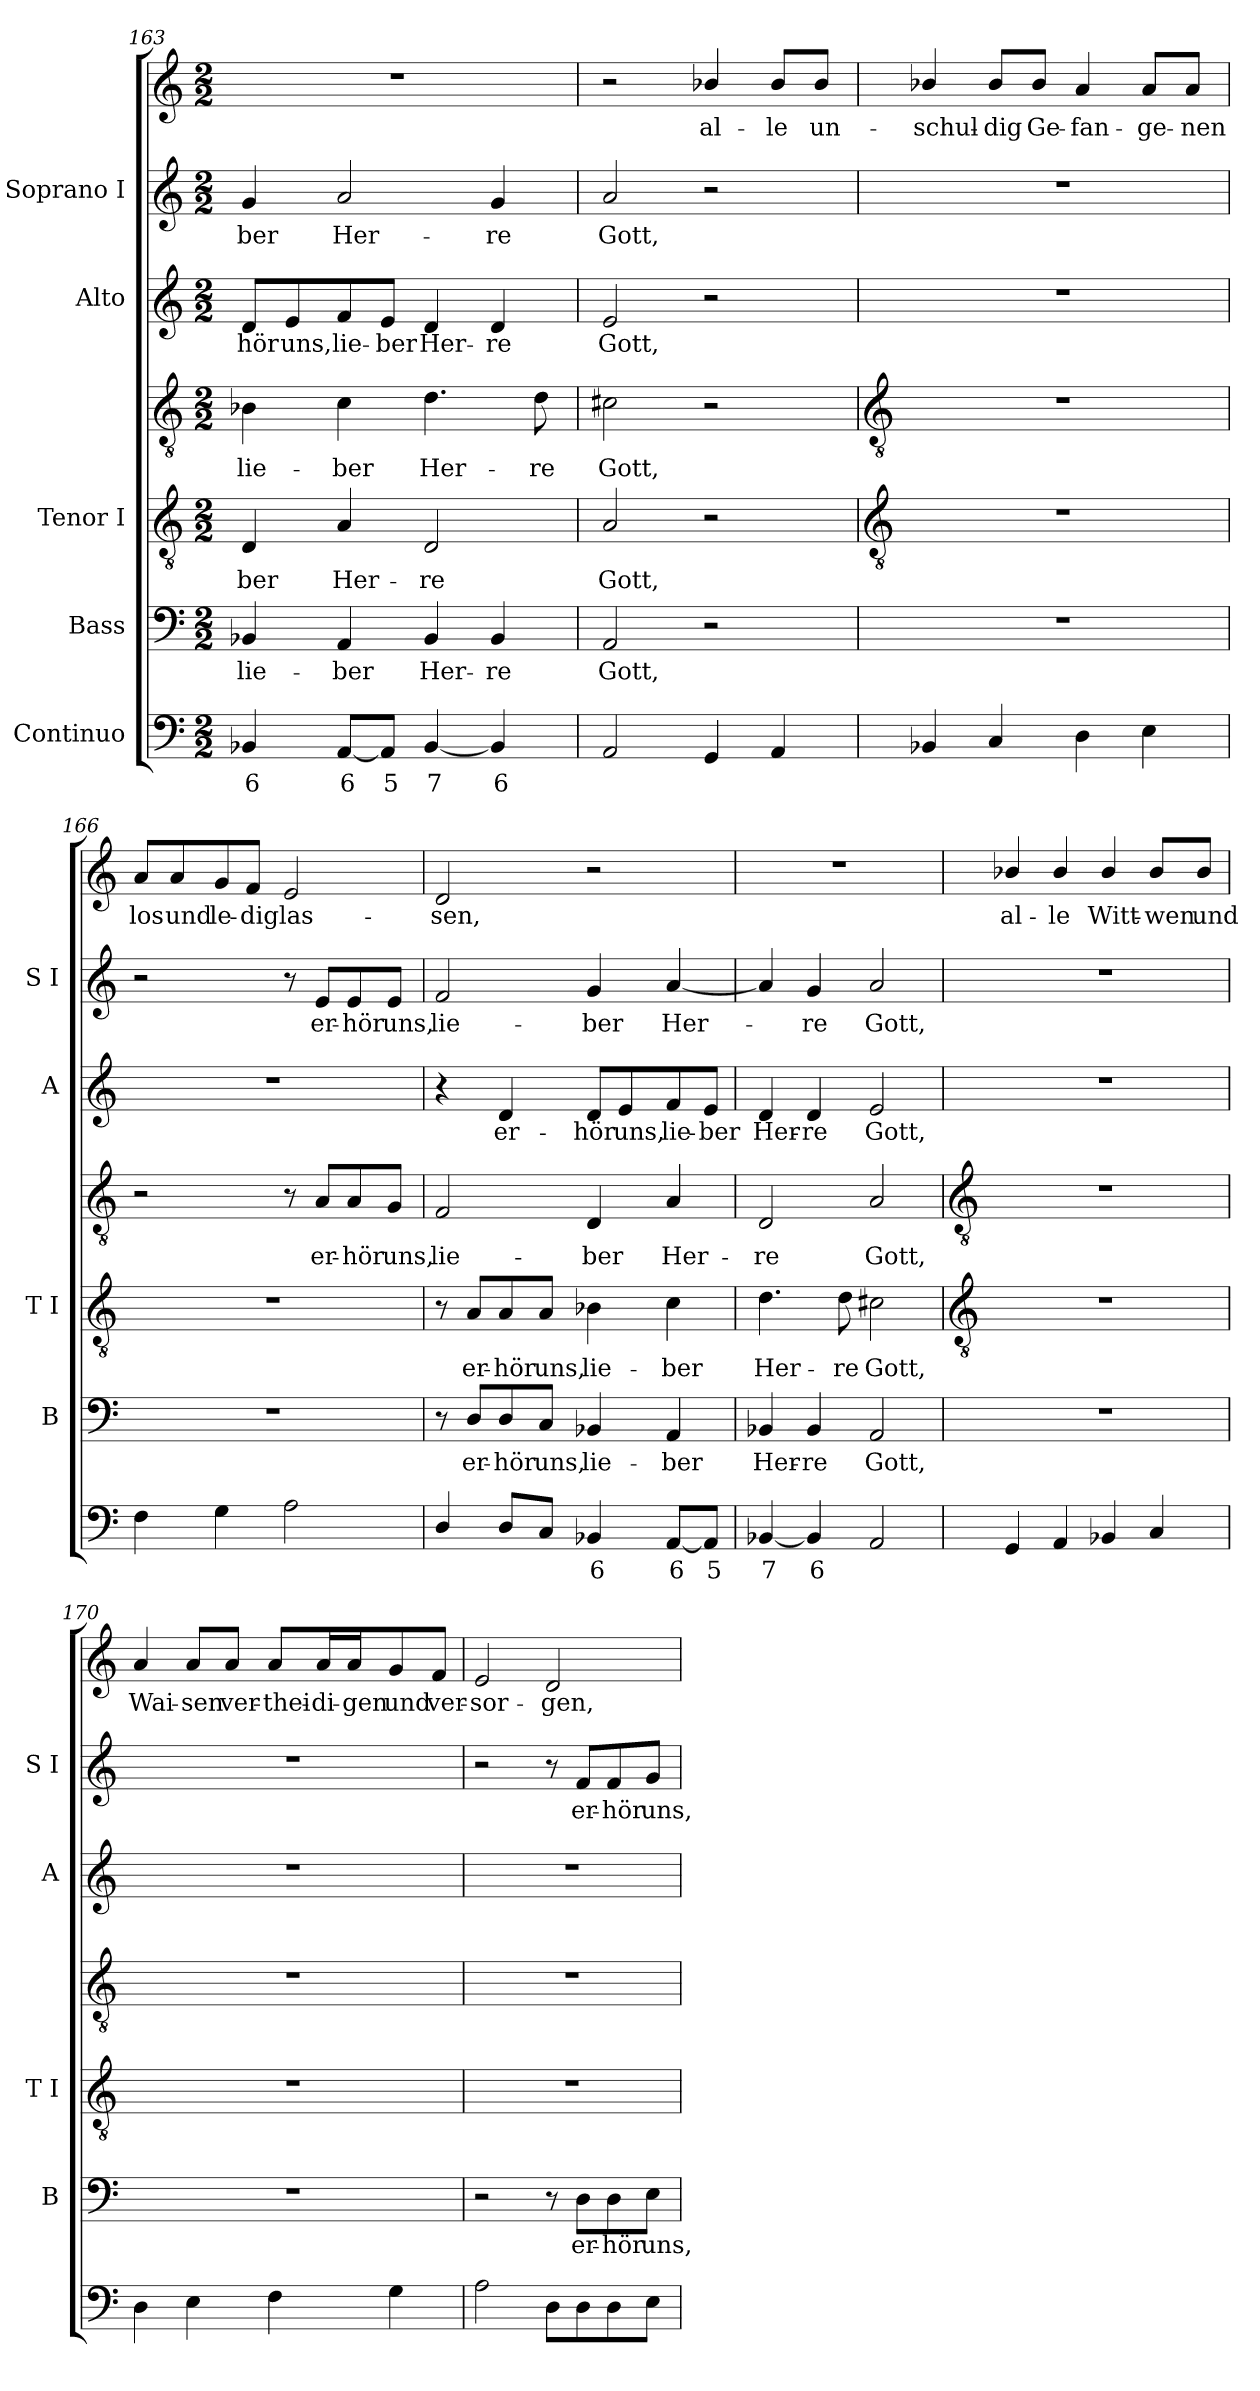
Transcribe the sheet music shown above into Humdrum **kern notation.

**kern	**text	**kern	**text	**kern	**text	**kern	**text	**kern	**text	**kern	**text	**kern	**text
*part5	*part5	*part4	*part4	*part3	*part3	*part3	*part3	*part2	*part2	*part1	*part1	*part1	*part1
*staff7	*staff7	*staff6	*staff6	*staff5	*staff5	*staff4	*staff4	*staff3	*staff3	*staff2	*staff2	*staff1	*staff1
*I"Continuo	*	*I"Bass	*	*I"Tenor I	*	*	*	*I"Alto	*	*I"Soprano I	*	*	*
*	*	*I'B	*	*I'T I	*	*	*	*I'A	*	*I'S I	*	*	*
*clefF4	*	*clefF4	*	*clefGv2	*	*clefGv2	*	*clefG2	*	*clefG2	*	*clefG2	*
*k[]	*	*k[]	*	*k[]	*	*k[]	*	*k[]	*	*k[]	*	*k[]	*
*C:	*	*C:	*	*C:	*	*C:	*	*C:	*	*C:	*	*C:	*
*M2/2	*	*M2/2	*	*M2/2	*	*M2/2	*	*M2/2	*	*M2/2	*	*M2/2	*
=163	=163	=163	=163	=163	=163	=163	=163	=163	=163	=163	=163	=163	=163
!	!LO:LY:b	!	!LO:LY:b	!	!LO:LY:b	!	!LO:LY:b	!	!LO:LY:b	!	!LO:LY:b	!	!
4BB-X	6	4BB-X	lie-	4D	ber	4B-X	-lie-	8d/L	-hör	4g	-ber	1r	.
!	!	!	!	!	!	!	!	!	!LO:LY:b	!	!	!	!
.	.	.	.	.	.	.	.	8e/	uns,	.	.	.	.
!	!LO:LY:b	!	!LO:LY:b	!	!LO:LY:b	!	!LO:LY:b	!	!LO:LY:b	!	!LO:LY:b	!	!
[8AAL	6	4AA	-ber	4A/	Her-	4c	-ber	8f/	lie-	2a	Her-	.	.
!	!LO:LY:b	!	!	!	!	!	!	!	!LO:LY:b	!	!	!	!
8AAJ]	5	.	.	.	.	.	.	8e/J	-ber	.	.	.	.
!	!LO:LY:b	!	!LO:LY:b	!	!LO:LY:b	!	!LO:LY:b	!	!LO:LY:b	!	!	!	!
[4BB-	7	4BB-	Her-	2D	-re	4.d	Her-	4d	Her-	.	.	.	.
!	!LO:LY:b	!	!LO:LY:b	!	!	!	!	!	!LO:LY:b	!	!LO:LY:b	!	!
4BB-]	6	4BB-	-re	.	.	.	.	4d	-re	4g	-re	.	.
!	!	!	!	!	!	!	!LO:LY:b	!	!	!	!	!	!
.	.	.	.	.	.	8d	-re	.	.	.	.	.	.
=164	=164	=164	=164	=164	=164	=164	=164	=164	=164	=164	=164	=164	=164
!	!	!	!LO:LY:b	!	!LO:LY:b	!	!LO:LY:b	!	!LO:LY:b	!	!LO:LY:b	!	!
2AA	.	2AA	Gott,	2A/	Gott,	2c#X	Gott,	2e	Gott,	2a	-Gott,	2r	.
!	!	!	!	!	!	!	!	!	!	!	!	!	!LO:LY:b
4GG	.	2r	.	2r	.	2r	.	2r	.	2r	.	4b-X/	al-
!	!	!	!	!	!	!	!	!	!	!	!	!	!LO:LY:b
4AA	.	.	.	.	.	.	.	.	.	.	.	8b-/L	-le
!	!	!	!	!	!	!	!	!	!	!	!	!	!LO:LY:b
.	.	.	.	.	.	.	.	.	.	.	.	8b-/J	un-
!!LO:LB:g=z
=165	=165	=165	=165	=165	=165	=165	=165	=165	=165	=165	=165	=165	=165
*	*	*	*	*clefGv2	*	*clefGv2	*	*	*	*	*	*	*
!	!	!	!	!	!	!	!	!	!	!	!	!	!LO:LY:b
4BB-X	.	1r	.	1r	.	1r	.	1r	.	1r	.	4b-X/	schul-
!	!	!	!	!	!	!	!	!	!	!	!	!	!LO:LY:b
4C	.	.	.	.	.	.	.	.	.	.	.	8b-/L	-dig
!	!	!	!	!	!	!	!	!	!	!	!	!	!LO:LY:b
.	.	.	.	.	.	.	.	.	.	.	.	8b-/J	Ge-
!	!	!	!	!	!	!	!	!	!	!	!	!	!LO:LY:b
4D	.	.	.	.	.	.	.	.	.	.	.	4a	-fan-
!	!	!	!	!	!	!	!	!	!	!	!	!	!LO:LY:b
4E	.	.	.	.	.	.	.	.	.	.	.	8a/L	-ge-
!	!	!	!	!	!	!	!	!	!	!	!	!	!LO:LY:b
.	.	.	.	.	.	.	.	.	.	.	.	8a/J	-nen
=166	=166	=166	=166	=166	=166	=166	=166	=166	=166	=166	=166	=166	=166
!	!	!	!	!	!	!	!	!	!	!	!	!	!LO:LY:b
4F	.	1r	.	1r	.	2r	.	1r	.	2r	.	8a/L	los
!	!	!	!	!	!	!	!	!	!	!	!	!	!LO:LY:b
.	.	.	.	.	.	.	.	.	.	.	.	8a/	und
!	!	!	!	!	!	!	!	!	!	!	!	!	!LO:LY:b
4G	.	.	.	.	.	.	.	.	.	.	.	8g/	le-
!	!	!	!	!	!	!	!	!	!	!	!	!	!LO:LY:b
.	.	.	.	.	.	.	.	.	.	.	.	8f/J	-dig
!	!	!	!	!	!	!	!	!	!	!	!	!	!LO:LY:b
2A	.	.	.	.	.	8r	.	.	.	8r	.	2e	las-
!	!	!	!	!	!	!	!LO:LY:b	!	!	!	!LO:LY:b	!	!
.	.	.	.	.	.	8A/L	er-	.	.	8e/L	-er-	.	.
!	!	!	!	!	!	!	!LO:LY:b	!	!	!	!LO:LY:b	!	!
.	.	.	.	.	.	8A/	-hör	.	.	8e/	-hör	.	.
!	!	!	!	!	!	!	!LO:LY:b	!	!	!	!LO:LY:b	!	!
.	.	.	.	.	.	8G/J	uns,	.	.	8e/J	uns,	.	.
=167	=167	=167	=167	=167	=167	=167	=167	=167	=167	=167	=167	=167	=167
!	!	!	!	!	!	!	!LO:LY:b	!	!	!	!LO:LY:b	!	!LO:LY:b
4D/	.	8r	.	8r	.	2F	lie-	4r	.	2f	lie-	2d	sen,
!	!	!	!LO:LY:b	!	!LO:LY:b	!	!	!	!	!	!	!	!
.	.	8D/L	er-	8A/L	-er-	.	.	.	.	.	.	.	.
!	!	!	!LO:LY:b	!	!LO:LY:b	!	!	!	!LO:LY:b	!	!	!	!
8DL	.	8D/	-hör	8A/	-hör	.	.	4d	er-	.	.	.	.
!	!	!	!LO:LY:b	!	!LO:LY:b	!	!	!	!	!	!	!	!
8CJ	.	8C/J	uns,	8A/J	uns,	.	.	.	.	.	.	.	.
!	!LO:LY:b	!	!LO:LY:b	!	!LO:LY:b	!	!LO:LY:b	!	!LO:LY:b	!	!LO:LY:b	!	!
4BB-X	6	4BB-X	lie-	4B-X	lie-	4D	-ber	8d/L	-hör	4g	-ber	2r	.
!	!	!	!	!	!	!	!	!	!LO:LY:b	!	!	!	!
.	.	.	.	.	.	.	.	8e/	uns,	.	.	.	.
!	!LO:LY:b	!	!LO:LY:b	!	!LO:LY:b	!	!LO:LY:b	!	!LO:LY:b	!	!LO:LY:b	!	!
[8AAL	6	4AA	-ber	4c	-ber	4A/	Her-	8f/	lie-	[4a	Her-	.	.
!	!LO:LY:b	!	!	!	!	!	!	!	!LO:LY:b	!	!	!	!
8AAJ]	5	.	.	.	.	.	.	8e/J	-ber	.	.	.	.
=168	=168	=168	=168	=168	=168	=168	=168	=168	=168	=168	=168	=168	=168
!	!LO:LY:b	!	!LO:LY:b	!	!LO:LY:b	!	!LO:LY:b	!	!LO:LY:b	!	!	!	!
[4BB-X	7	4BB-X	Her-	4.d	Her-	2D	re	4d	Her-	4a]	.	1r	.
!	!LO:LY:b	!	!LO:LY:b	!	!	!	!	!	!LO:LY:b	!	!LO:LY:b	!	!
4BB-]	6	4BB-	-re	.	.	.	.	4d	-re	4g	re	.	.
!	!	!	!	!	!LO:LY:b	!	!	!	!	!	!	!	!
.	.	.	.	8d	-re	.	.	.	.	.	.	.	.
!	!	!	!LO:LY:b	!	!LO:LY:b	!	!LO:LY:b	!	!LO:LY:b	!	!LO:LY:b	!	!
2AA	.	2AA	Gott,	2c#X	Gott,	2A/	Gott,	2e	Gott,	2a	Gott,	.	.
!!LO:LB:g=z
=169	=169	=169	=169	=169	=169	=169	=169	=169	=169	=169	=169	=169	=169
*	*	*	*	*clefGv2	*	*clefGv2	*	*	*	*	*	*	*
!	!	!	!	!	!	!	!	!	!	!	!	!	!LO:LY:b
4GG	.	1r	.	1r	.	1r	.	1r	.	1r	.	4b-X/	al-
!	!	!	!	!	!	!	!	!	!	!	!	!	!LO:LY:b
4AA	.	.	.	.	.	.	.	.	.	.	.	4b-/	-le
!	!	!	!	!	!	!	!	!	!	!	!	!	!LO:LY:b
4BB-X	.	.	.	.	.	.	.	.	.	.	.	4b-/	Witt-
!	!	!	!	!	!	!	!	!	!	!	!	!	!LO:LY:b
4C	.	.	.	.	.	.	.	.	.	.	.	8b-/L	-wen
!	!	!	!	!	!	!	!	!	!	!	!	!	!LO:LY:b
.	.	.	.	.	.	.	.	.	.	.	.	8b-/J	und
=170	=170	=170	=170	=170	=170	=170	=170	=170	=170	=170	=170	=170	=170
!	!	!	!	!	!	!	!	!	!	!	!	!	!LO:LY:b
4D	.	1r	.	1r	.	1r	.	1r	.	1r	.	4a	Wai-
!	!	!	!	!	!	!	!	!	!	!	!	!	!LO:LY:b
4E	.	.	.	.	.	.	.	.	.	.	.	8a/L	-sen
!	!	!	!	!	!	!	!	!	!	!	!	!	!LO:LY:b
.	.	.	.	.	.	.	.	.	.	.	.	8a/J	ver-
!	!	!	!	!	!	!	!	!	!	!	!	!	!LO:LY:b
4F	.	.	.	.	.	.	.	.	.	.	.	8a/L	-thei-
!	!	!	!	!	!	!	!	!	!	!	!	!	!LO:LY:b
.	.	.	.	.	.	.	.	.	.	.	.	16a/L	-di-
!	!	!	!	!	!	!	!	!	!	!	!	!	!LO:LY:b
.	.	.	.	.	.	.	.	.	.	.	.	16a/J	-gen
!	!	!	!	!	!	!	!	!	!	!	!	!	!LO:LY:b
4G	.	.	.	.	.	.	.	.	.	.	.	8g/	und
!	!	!	!	!	!	!	!	!	!	!	!	!	!LO:LY:b
.	.	.	.	.	.	.	.	.	.	.	.	8f/J	ver-
=171	=171	=171	=171	=171	=171	=171	=171	=171	=171	=171	=171	=171	=171
!	!	!	!	!	!	!	!	!	!	!	!	!	!LO:LY:b
2A	.	2r	.	1r	.	1r	.	1r	.	2r	.	2e	-sor-
!	!	!	!	!	!	!	!	!	!	!	!	!	!LO:LY:b
8DL	.	8r	.	.	.	.	.	.	.	8r	.	2d	-gen,
!	!	!	!LO:LY:b	!	!	!	!	!	!	!	!LO:LY:b	!	!
8D	.	8D\L	er-	.	.	.	.	.	.	8f/L	er-	.	.
!	!	!	!LO:LY:b	!	!	!	!	!	!	!	!LO:LY:b	!	!
8D	.	8D\	-hör	.	.	.	.	.	.	8f/	-hör	.	.
!	!	!	!LO:LY:b	!	!	!	!	!	!	!	!LO:LY:b	!	!
8EJ	.	8E\J	uns,	.	.	.	.	.	.	8g/J	uns,	.	.
=	=	=	=	=	=	=	=	=	=	=	=	=	=
*-	*-	*-	*-	*-	*-	*-	*-	*-	*-	*-	*-	*-	*-
